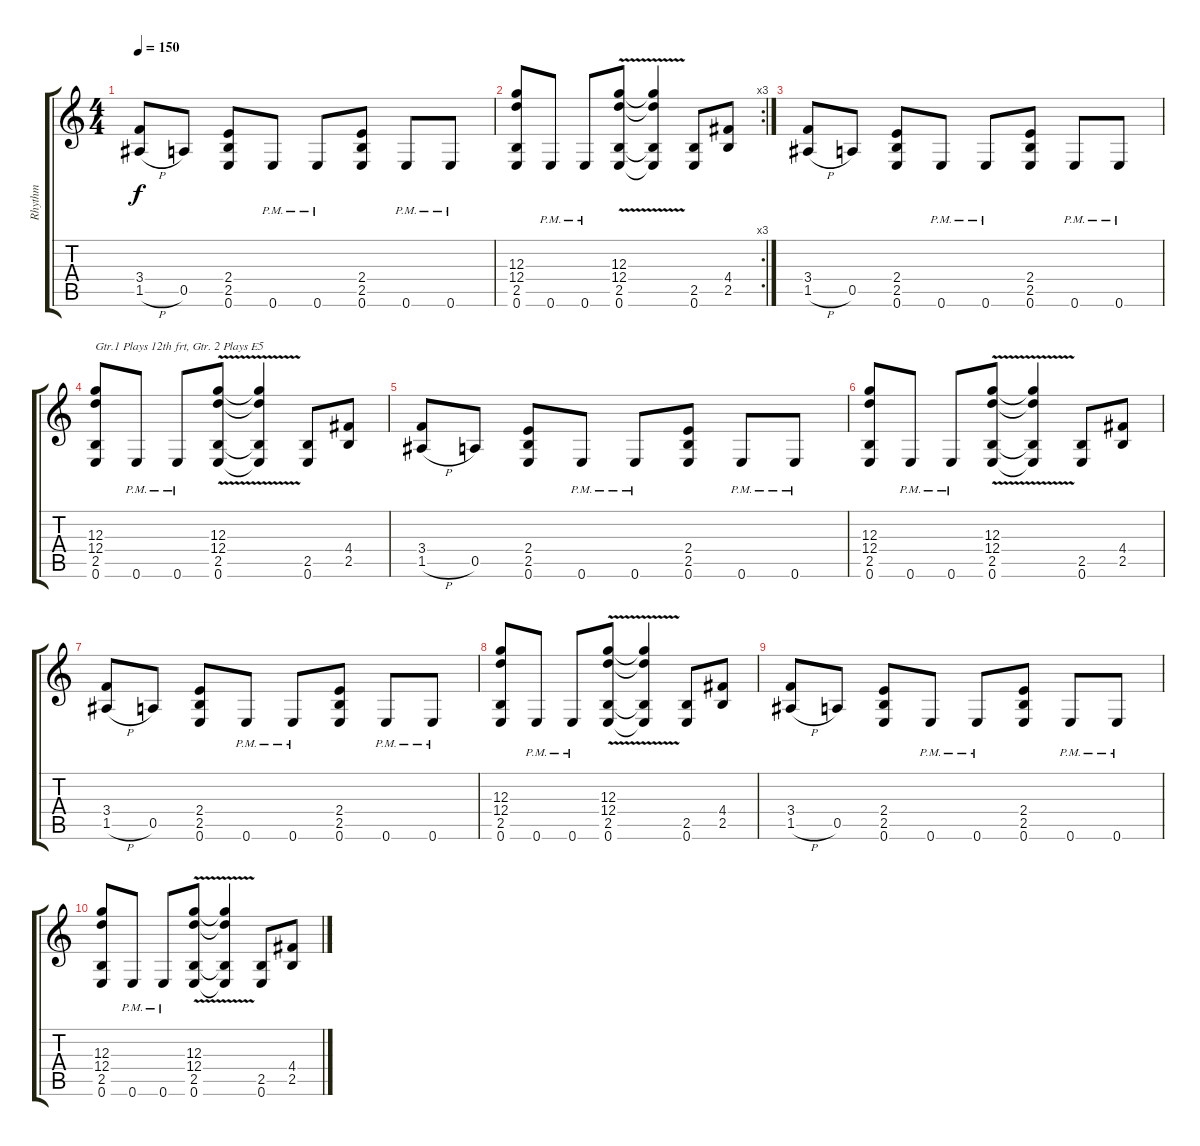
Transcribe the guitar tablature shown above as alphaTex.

\track ("Rhythm" "Rhythm") {instrument distortionguitar}
\staff {score tabs}
\tuning (E4 B3 G3 D3 A2 E2) {hide}
\ts (4 4)
\tempo 150
\clef g2
\ks c
(3.4 1.5{h}).8{dy f} 0.5.8 (2.4 2.5 0.6).8 0.6{pm}.8 0.6{pm}.8 (2.4 2.5 0.6).8 0.6{pm}.8 0.6{pm}.8 |
\rc 3
(12.3 12.4 2.5 0.6).8 0.6{pm}.8 0.6{pm}.8 (12.3{v} 12.4{v} 2.5 0.6).8 (12.3{t} 12.4{t} 2.5{t} 0.6{t}).4 (2.5 0.6).8 (4.4 2.5).8 |
(3.4 1.5{h}).8 0.5.8 (2.4 2.5 0.6).8 0.6{pm}.8 0.6{pm}.8 (2.4 2.5 0.6).8 0.6{pm}.8 0.6{pm}.8 |
(12.3 12.4 2.5 0.6).8{txt "Gtr.1 Plays 12th frt, Gtr. 2 Plays E5"} 0.6{pm}.8 0.6{pm}.8 (12.3{v} 12.4{v} 2.5 0.6).8 (12.3{t} 12.4{t} 2.5{t} 0.6{t}).4 (2.5 0.6).8 (4.4 2.5).8 |
(3.4 1.5{h}).8 0.5.8 (2.4 2.5 0.6).8 0.6{pm}.8 0.6{pm}.8 (2.4 2.5 0.6).8 0.6{pm}.8 0.6{pm}.8 |
(12.3 12.4 2.5 0.6).8 0.6{pm}.8 0.6{pm}.8 (12.3{v} 12.4{v} 2.5 0.6).8 (12.3{t} 12.4{t} 2.5{t} 0.6{t}).4 (2.5 0.6).8 (4.4 2.5).8 |
(3.4 1.5{h}).8 0.5.8 (2.4 2.5 0.6).8 0.6{pm}.8 0.6{pm}.8 (2.4 2.5 0.6).8 0.6{pm}.8 0.6{pm}.8 |
(12.3 12.4 2.5 0.6).8 0.6{pm}.8 0.6{pm}.8 (12.3{v} 12.4{v} 2.5 0.6).8 (12.3{t} 12.4{t} 2.5{t} 0.6{t}).4 (2.5 0.6).8 (4.4 2.5).8 |
(3.4 1.5{h}).8 0.5.8 (2.4 2.5 0.6).8 0.6{pm}.8 0.6{pm}.8 (2.4 2.5 0.6).8 0.6{pm}.8 0.6{pm}.8 |
(12.3 12.4 2.5 0.6).8 0.6{pm}.8 0.6{pm}.8 (12.3{v} 12.4{v} 2.5 0.6).8 (12.3{t} 12.4{t} 2.5{t} 0.6{t}).4 (2.5 0.6).8 (4.4 2.5).8
